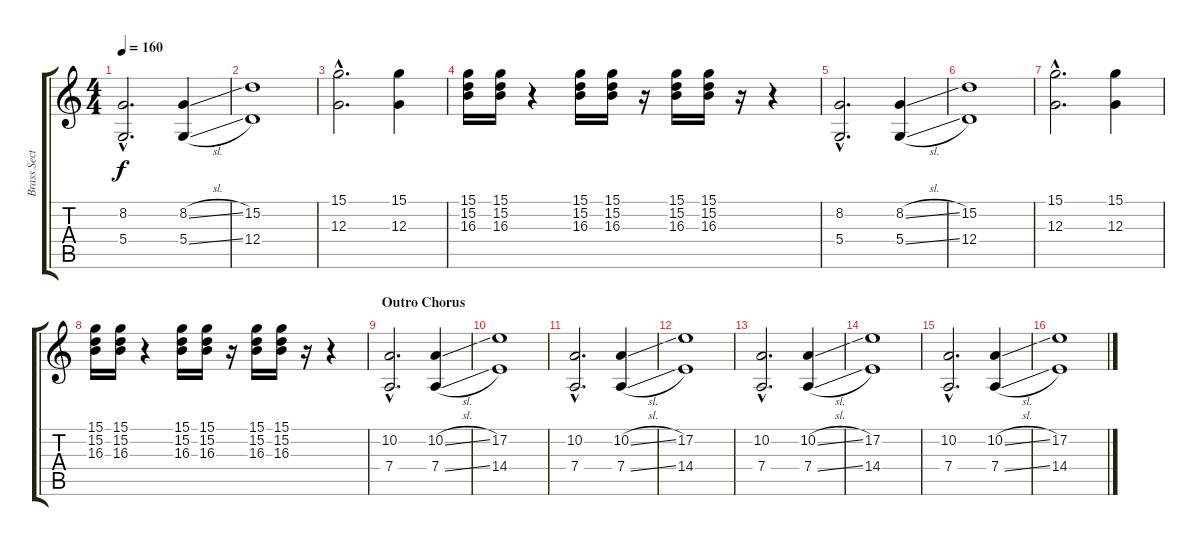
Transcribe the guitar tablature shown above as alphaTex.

\track ("Brass Section" "Brass Sect") {instrument brasssection}
\staff {score tabs}
\tuning (E4 B3 G3 D3 A2 E2) {hide}
\ts (4 4)
\tempo 160
\clef g2
\ks c
(8.2{hac} 5.4{hac}).2{d dy f} (8.2{sl} 5.4{sl}).4 |
(15.2 12.4).1 |
(15.1{hac} 12.3{hac}).2{d} (15.1 12.3).4 |
(15.1 15.2 16.3).16 (15.1 15.2 16.3).16 r.4 (15.1 15.2 16.3).16 (15.1 15.2 16.3).16 r.16 (15.1 15.2 16.3).16 (15.1 15.2 16.3).16 r.16 r.4 |
(8.2{hac} 5.4{hac}).2{d} (8.2{sl} 5.4{sl}).4 |
(15.2 12.4).1 |
(15.1{hac} 12.3{hac}).2{d} (15.1 12.3).4 |
(15.1 15.2 16.3).16 (15.1 15.2 16.3).16 r.4 (15.1 15.2 16.3).16 (15.1 15.2 16.3).16 r.16 (15.1 15.2 16.3).16 (15.1 15.2 16.3).16 r.16 r.4 |
\section ("" "Outro Chorus")
(10.2{hac} 7.4{hac}).2{d volume 10 instrument brasssection} (10.2{sl} 7.4{sl}).4 |
(17.2 14.4).1 |
(10.2{hac} 7.4{hac}).2{d} (10.2{sl} 7.4{sl}).4 |
(17.2 14.4).1 |
(10.2{hac} 7.4{hac}).2{d instrument brasssection} (10.2{sl} 7.4{sl}).4 |
(17.2 14.4).1 |
(10.2{hac} 7.4{hac}).2{d} (10.2{sl} 7.4{sl}).4 |
(17.2 14.4).1
